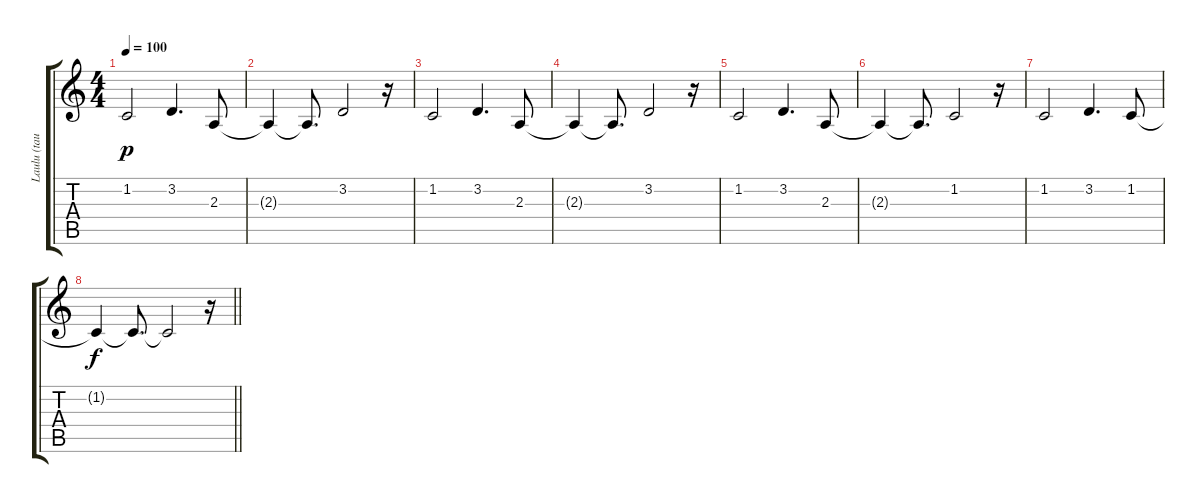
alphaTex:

\track ("Laulu (tausta)" "Laulu (tau") {instrument lead3calliope}
\staff {score tabs}
\tuning (E4 B3 G3 D3 A2 E2) {hide}
\ts (4 4)
\tempo 100
\clef g2
\ks c
1.2.2{dy p} 3.2.4{d} 2.3.8 |
2.3{t}.4 2.3{t}.8{d} 3.2.2 r.16 |
1.2.2 3.2.4{d} 2.3.8 |
2.3{t}.4 2.3{t}.8{d} 3.2.2 r.16 |
1.2.2 3.2.4{d} 2.3.8 |
2.3{t}.4 2.3{t}.8{d} 1.2.2 r.16 |
1.2.2 3.2.4{d} 1.2.8 |
\barLineRight lightlight
1.2{t}.4{dy f} 1.2{t}.8{d} 1.2{t}.2 r.16
